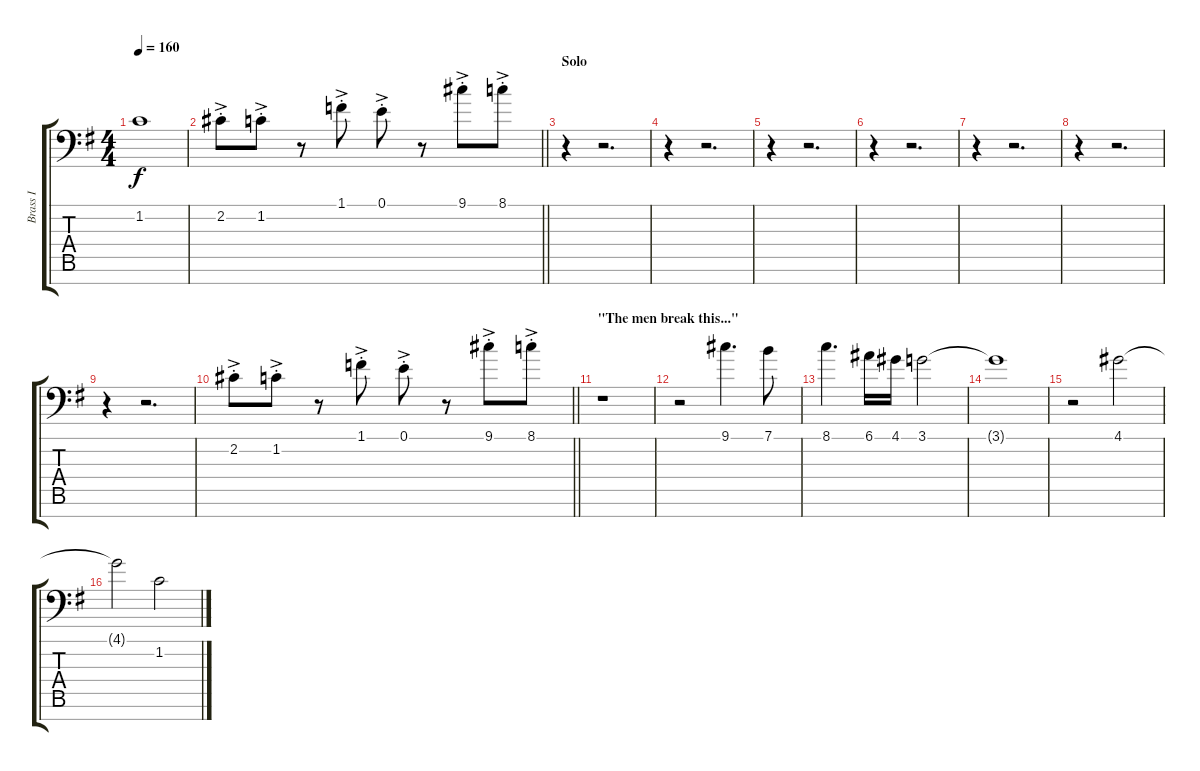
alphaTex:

\track ("Brass I " "Brass I ") {instrument frenchhorn}
\staff {score tabs}
\tuning (E4 B3 G3 D3 A2 E2 B1) {hide}
\ts (4 4)
\tempo 160
\clef f4
\ks g
1.2{t}.1{dy f} |
\barLineRight lightlight
2.2{ac st}.8{volume 8} 1.2{ac st}.8 r.8 1.1{ac st}.8 0.1{ac st}.8 r.8 9.1{ac st}.8 8.1{ac st}.8 |
\section ("" "Solo")
r.4 r.2{d} |
r.4 r.2{d} |
r.4 r.2{d} |
r.4 r.2{d} |
r.4 r.2{d} |
r.4 r.2{d} |
r.4 r.2{d} |
\barLineRight lightlight
2.2{ac st}.8 1.2{ac st}.8 r.8 1.1{ac st}.8 0.1{ac st}.8 r.8 9.1{ac st}.8 8.1{ac st}.8 |
\section ("" "\"The men break this...\"")
r.1 |
r.2 9.1.4{d} 7.1.8 |
8.1.4{d} 6.1.16 4.1.16 3.1.2 |
3.1{t}.1{volume 4} |
r.2{volume 2} 4.1.2{volume 6} |
4.1{t}.2 1.2.2
